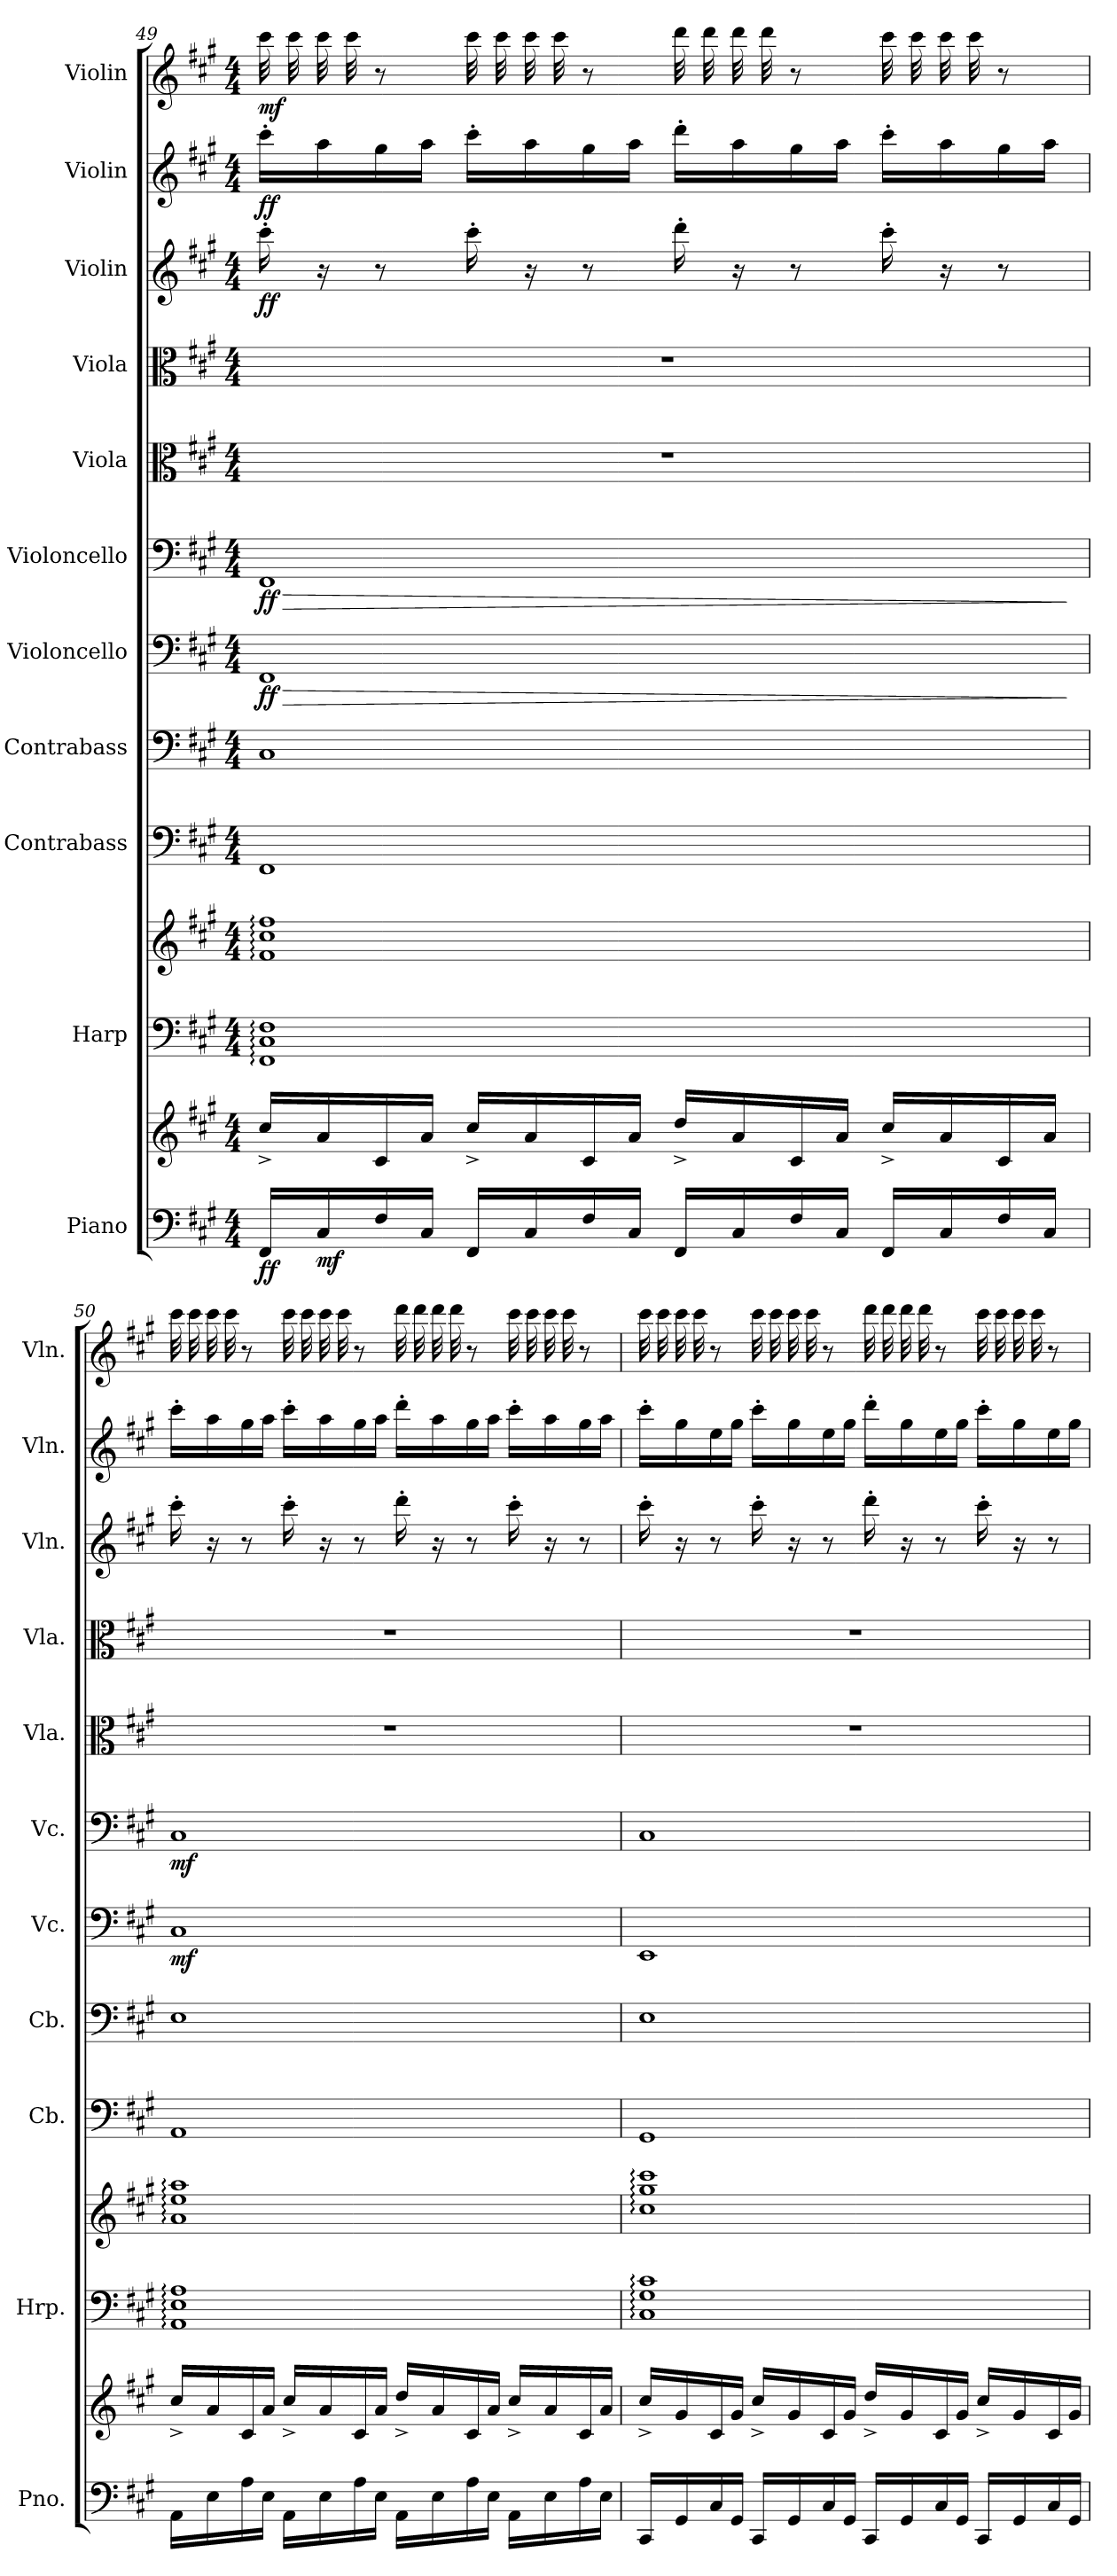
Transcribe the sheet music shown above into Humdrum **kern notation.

**kern	**kern	**dynam	**kern	**kern	**kern	**kern	**kern	**dynam	**kern	**dynam	**kern	**kern	**kern	**dynam	**kern	**dynam	**kern	**dynam
*part11	*part11	*part11	*part10	*part10	*part9	*part8	*part7	*part7	*part6	*part6	*part5	*part4	*part3	*part3	*part2	*part2	*part1	*part1
*staff13	*staff12	*staff12/13	*staff11	*staff10	*staff9	*staff8	*staff7	*staff7	*staff6	*staff6	*staff5	*staff4	*staff3	*staff3	*staff2	*staff2	*staff1	*staff1
*I"Piano	*	*	*I"Harp	*	*I"Contrabass	*I"Contrabass	*I"Violoncello	*	*I"Violoncello	*	*I"Viola	*I"Viola	*I"Violin	*	*I"Violin	*	*I"Violin	*
*I'Pno.	*	*	*I'Hrp.	*	*I'Cb.	*I'Cb.	*I'Vc.	*	*I'Vc.	*	*I'Vla.	*I'Vla.	*I'Vln.	*	*I'Vln.	*	*I'Vln.	*
!!LO:PB:g=z
*clefF4	*clefG2	*	*clefF4	*clefG2	*clefF4	*clefF4	*clefF4	*	*clefF4	*	*clefC3	*clefC3	*clefG2	*	*clefG2	*	*clefG2	*
*	*	*	*	*	*ITrd7c12	*ITrd7c12	*	*	*	*	*	*	*	*	*	*	*	*
*k[f#c#g#]	*k[f#c#g#]	*	*k[f#c#g#]	*k[f#c#g#]	*k[f#c#g#]	*k[f#c#g#]	*k[f#c#g#]	*	*k[f#c#g#]	*	*k[f#c#g#]	*k[f#c#g#]	*k[f#c#g#]	*	*k[f#c#g#]	*	*k[f#c#g#]	*
*M4/4	*M4/4	*	*M4/4	*M4/4	*M4/4	*M4/4	*M4/4	*	*M4/4	*	*M4/4	*M4/4	*M4/4	*	*M4/4	*	*M4/4	*
=49	=49	=49	=49	=49	=49	=49	=49	=49	=49	=49	=49	=49	=49	=49	=49	=49	=49	=49
!	!	!LO:DY:b=2	!	!	!	!	!	!LO:HP:b	!	!LO:HP:b	!	!	!	!	!	!	!	!
!	!	!LO:DY:n=1:b	!	!	!	!	!	!LO:DY:n=1:b	!	!LO:DY:n=1:b	!	!	!	!LO:DY:b	!	!LO:DY:b	!	!LO:DY:b
*	*	*	*	*	*	*	*	*	*	*	*	*	*	*	*	*	*tremolo	*
16FF#/LL	16cc#^/LL	f f	1FF#: 1C#: 1F#:	1f#: 1cc#: 1ff#:	1FFF#	1CC#	1FF#	> ff	1FF#	> ff	1r	1r	16ccc#'\	ff	16ccc#'\LL	ff	32ccc#\	mf
.	.	.	.	.	.	.	.	.	.	.	.	.	.	.	.	.	32ccc#\	.
!	!	!LO:DY:n=2:b=2	!	!	!	!	!	!	!	!	!	!	!	!	!	!	!	!
16C#/	16a/	mf	.	.	.	.	.	.	.	.	.	.	16r	.	16aa\	.	32ccc#\	.
.	.	.	.	.	.	.	.	.	.	.	.	.	.	.	.	.	32ccc#\	.
16F#/	16c#/	.	.	.	.	.	.	.	.	.	.	.	8r	.	16gg#\	.	8r	.
16C#/JJ	16a/JJ	.	.	.	.	.	.	.	.	.	.	.	.	.	16aa\JJ	.	.	.
16FF#/LL	16cc#^/LL	.	.	.	.	.	.	.	.	.	.	.	16ccc#'\	.	16ccc#'\LL	.	32ccc#\	.
.	.	.	.	.	.	.	.	.	.	.	.	.	.	.	.	.	32ccc#\	.
16C#/	16a/	.	.	.	.	.	.	.	.	.	.	.	16r	.	16aa\	.	32ccc#\	.
.	.	.	.	.	.	.	.	.	.	.	.	.	.	.	.	.	32ccc#\	.
16F#/	16c#/	.	.	.	.	.	.	.	.	.	.	.	8r	.	16gg#\	.	8r	.
16C#/JJ	16a/JJ	.	.	.	.	.	.	.	.	.	.	.	.	.	16aa\JJ	.	.	.
16FF#/LL	16dd^/LL	.	.	.	.	.	.	.	.	.	.	.	16ddd'\	.	16ddd'\LL	.	32ddd\	.
.	.	.	.	.	.	.	.	.	.	.	.	.	.	.	.	.	32ddd\	.
16C#/	16a/	.	.	.	.	.	.	.	.	.	.	.	16r	.	16aa\	.	32ddd\	.
.	.	.	.	.	.	.	.	.	.	.	.	.	.	.	.	.	32ddd\	.
16F#/	16c#/	.	.	.	.	.	.	.	.	.	.	.	8r	.	16gg#\	.	8r	.
16C#/JJ	16a/JJ	.	.	.	.	.	.	.	.	.	.	.	.	.	16aa\JJ	.	.	.
16FF#/LL	16cc#^/LL	.	.	.	.	.	.	.	.	.	.	.	16ccc#'\	.	16ccc#'\LL	.	32ccc#\	.
.	.	.	.	.	.	.	.	.	.	.	.	.	.	.	.	.	32ccc#\	.
16C#/	16a/	.	.	.	.	.	.	.	.	.	.	.	16r	.	16aa\	.	32ccc#\	.
.	.	.	.	.	.	.	.	.	.	.	.	.	.	.	.	.	32ccc#\	.
16F#/	16c#/	.	.	.	.	.	.	.	.	.	.	.	8r	.	16gg#\	.	8r	.
16C#/JJ	16a/JJ	.	.	.	.	.	.	.	.	.	.	.	.	.	16aa\JJ	.	.	.
.	.	.	.	.	.	.	.	]	.	]	.	.	.	.	.	.	.	.
=50	=50	=50	=50	=50	=50	=50	=50	=50	=50	=50	=50	=50	=50	=50	=50	=50	=50	=50
!	!	!	!	!	!	!	!	!LO:DY:b	!	!LO:DY:b	!	!	!	!	!	!	!	!
16AA\LL	16cc#^/LL	.	1AA: 1E: 1A:	1a: 1ee: 1aa:	1AAA	1EE	1C#	mf	1C#	mf	1r	1r	16ccc#'\	.	16ccc#'\LL	.	32ccc#\	.
.	.	.	.	.	.	.	.	.	.	.	.	.	.	.	.	.	32ccc#\	.
16E\	16a/	.	.	.	.	.	.	.	.	.	.	.	16r	.	16aa\	.	32ccc#\	.
.	.	.	.	.	.	.	.	.	.	.	.	.	.	.	.	.	32ccc#\	.
16A\	16c#/	.	.	.	.	.	.	.	.	.	.	.	8r	.	16gg#\	.	8r	.
16E\JJ	16a/JJ	.	.	.	.	.	.	.	.	.	.	.	.	.	16aa\JJ	.	.	.
16AA\LL	16cc#^/LL	.	.	.	.	.	.	.	.	.	.	.	16ccc#'\	.	16ccc#'\LL	.	32ccc#\	.
.	.	.	.	.	.	.	.	.	.	.	.	.	.	.	.	.	32ccc#\	.
16E\	16a/	.	.	.	.	.	.	.	.	.	.	.	16r	.	16aa\	.	32ccc#\	.
.	.	.	.	.	.	.	.	.	.	.	.	.	.	.	.	.	32ccc#\	.
16A\	16c#/	.	.	.	.	.	.	.	.	.	.	.	8r	.	16gg#\	.	8r	.
16E\JJ	16a/JJ	.	.	.	.	.	.	.	.	.	.	.	.	.	16aa\JJ	.	.	.
16AA\LL	16dd^/LL	.	.	.	.	.	.	.	.	.	.	.	16ddd'\	.	16ddd'\LL	.	32ddd\	.
.	.	.	.	.	.	.	.	.	.	.	.	.	.	.	.	.	32ddd\	.
16E\	16a/	.	.	.	.	.	.	.	.	.	.	.	16r	.	16aa\	.	32ddd\	.
.	.	.	.	.	.	.	.	.	.	.	.	.	.	.	.	.	32ddd\	.
16A\	16c#/	.	.	.	.	.	.	.	.	.	.	.	8r	.	16gg#\	.	8r	.
16E\JJ	16a/JJ	.	.	.	.	.	.	.	.	.	.	.	.	.	16aa\JJ	.	.	.
16AA\LL	16cc#^/LL	.	.	.	.	.	.	.	.	.	.	.	16ccc#'\	.	16ccc#'\LL	.	32ccc#\	.
.	.	.	.	.	.	.	.	.	.	.	.	.	.	.	.	.	32ccc#\	.
16E\	16a/	.	.	.	.	.	.	.	.	.	.	.	16r	.	16aa\	.	32ccc#\	.
.	.	.	.	.	.	.	.	.	.	.	.	.	.	.	.	.	32ccc#\	.
16A\	16c#/	.	.	.	.	.	.	.	.	.	.	.	8r	.	16gg#\	.	8r	.
16E\JJ	16a/JJ	.	.	.	.	.	.	.	.	.	.	.	.	.	16aa\JJ	.	.	.
!!LO:PB:g=z
=51	=51	=51	=51	=51	=51	=51	=51	=51	=51	=51	=51	=51	=51	=51	=51	=51	=51	=51
16CC#/LL	16cc#^/LL	.	1C#: 1G#: 1c#:	1cc#: 1gg#: 1ccc#:	1GGG#	1EE	1EE	.	1C#	.	1r	1r	16ccc#'\	.	16ccc#'\LL	.	32ccc#\	.
.	.	.	.	.	.	.	.	.	.	.	.	.	.	.	.	.	32ccc#\	.
16GG#/	16g#/	.	.	.	.	.	.	.	.	.	.	.	16r	.	16gg#\	.	32ccc#\	.
.	.	.	.	.	.	.	.	.	.	.	.	.	.	.	.	.	32ccc#\	.
16C#/	16c#/	.	.	.	.	.	.	.	.	.	.	.	8r	.	16ee\	.	8r	.
16GG#/JJ	16g#/JJ	.	.	.	.	.	.	.	.	.	.	.	.	.	16gg#\JJ	.	.	.
16CC#/LL	16cc#^/LL	.	.	.	.	.	.	.	.	.	.	.	16ccc#'\	.	16ccc#'\LL	.	32ccc#\	.
.	.	.	.	.	.	.	.	.	.	.	.	.	.	.	.	.	32ccc#\	.
16GG#/	16g#/	.	.	.	.	.	.	.	.	.	.	.	16r	.	16gg#\	.	32ccc#\	.
.	.	.	.	.	.	.	.	.	.	.	.	.	.	.	.	.	32ccc#\	.
16C#/	16c#/	.	.	.	.	.	.	.	.	.	.	.	8r	.	16ee\	.	8r	.
16GG#/JJ	16g#/JJ	.	.	.	.	.	.	.	.	.	.	.	.	.	16gg#\JJ	.	.	.
16CC#/LL	16dd^/LL	.	.	.	.	.	.	.	.	.	.	.	16ddd'\	.	16ddd'\LL	.	32ddd\	.
.	.	.	.	.	.	.	.	.	.	.	.	.	.	.	.	.	32ddd\	.
16GG#/	16g#/	.	.	.	.	.	.	.	.	.	.	.	16r	.	16gg#\	.	32ddd\	.
.	.	.	.	.	.	.	.	.	.	.	.	.	.	.	.	.	32ddd\	.
16C#/	16c#/	.	.	.	.	.	.	.	.	.	.	.	8r	.	16ee\	.	8r	.
16GG#/JJ	16g#/JJ	.	.	.	.	.	.	.	.	.	.	.	.	.	16gg#\JJ	.	.	.
16CC#/LL	16cc#^/LL	.	.	.	.	.	.	.	.	.	.	.	16ccc#'\	.	16ccc#'\LL	.	32ccc#\	.
.	.	.	.	.	.	.	.	.	.	.	.	.	.	.	.	.	32ccc#\	.
16GG#/	16g#/	.	.	.	.	.	.	.	.	.	.	.	16r	.	16gg#\	.	32ccc#\	.
.	.	.	.	.	.	.	.	.	.	.	.	.	.	.	.	.	32ccc#\	.
*	*	*	*	*	*	*	*	*	*	*	*	*	*	*	*	*	*Xtremolo	*
16C#/	16c#/	.	.	.	.	.	.	.	.	.	.	.	8r	.	16ee\	.	8r	.
16GG#/JJ	16g#/JJ	.	.	.	.	.	.	.	.	.	.	.	.	.	16gg#\JJ	.	.	.
=	=	=	=	=	=	=	=	=	=	=	=	=	=	=	=	=	=	=
*-	*-	*-	*-	*-	*-	*-	*-	*-	*-	*-	*-	*-	*-	*-	*-	*-	*-	*-
